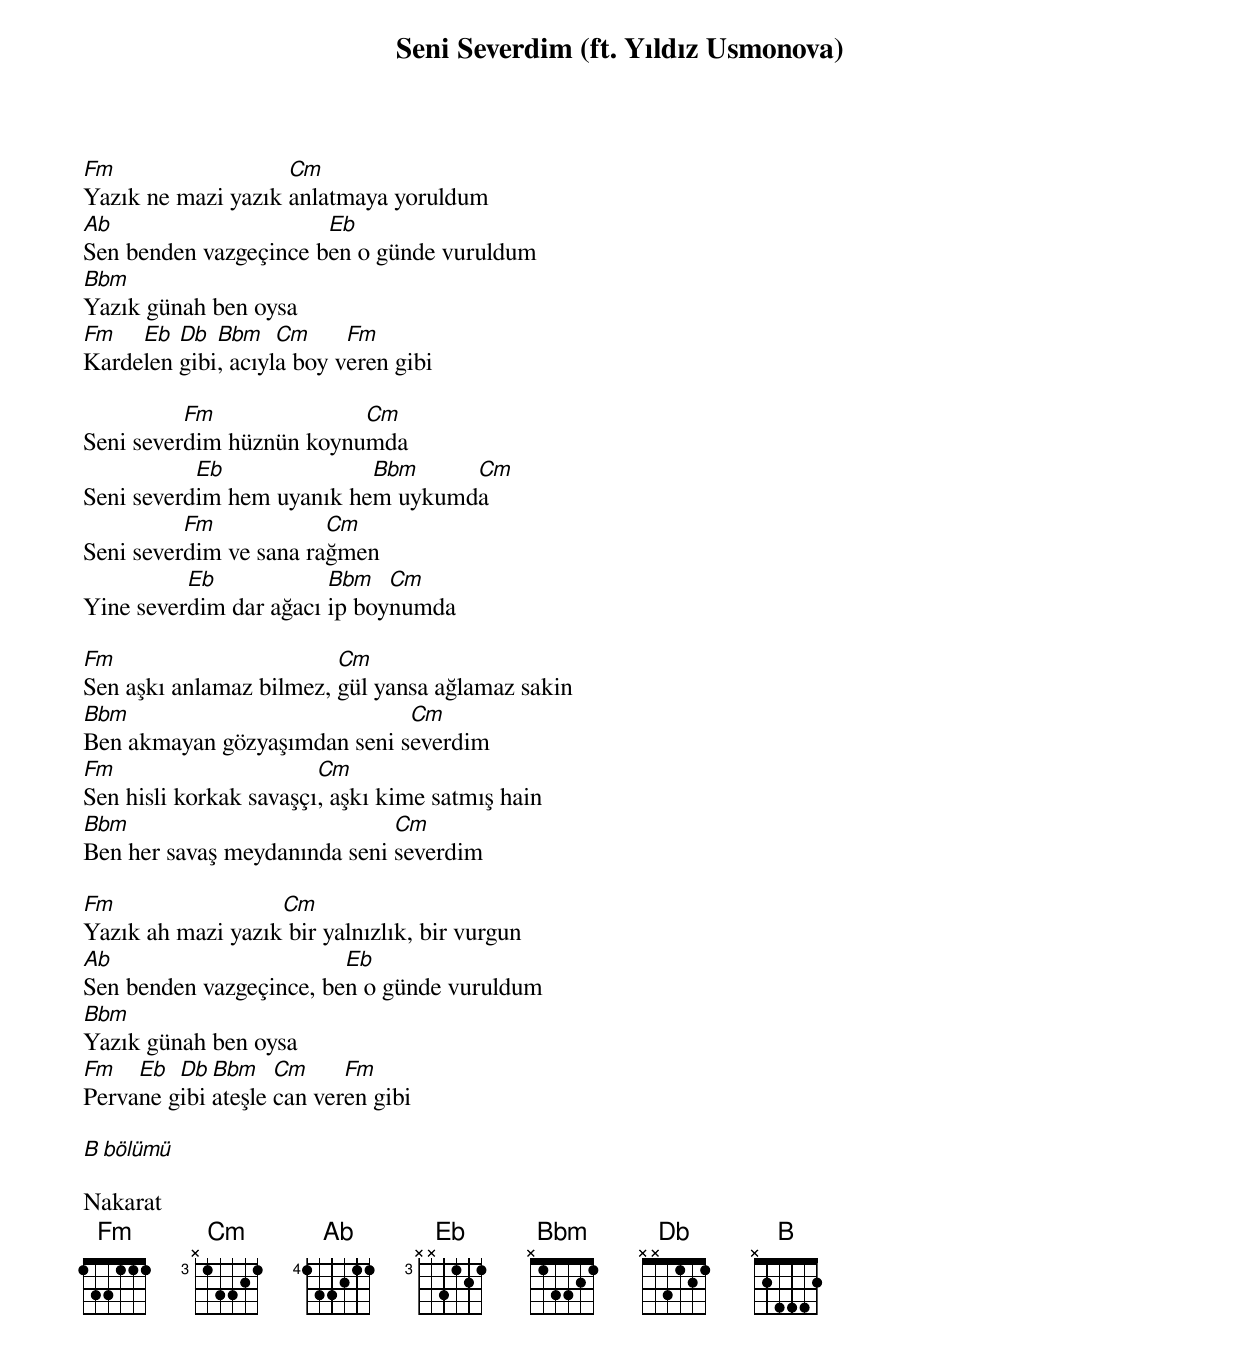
{title: Seni Severdim (ft. Yıldız Usmonova)}
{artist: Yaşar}

Fm                  Cm
Yazık ne mazi yazık anlatmaya yoruldum
Ab                     Eb
Sen benden vazgeçince ben o günde vuruldum
Bbm
Yazık günah ben oysa
Fm   Eb  Db  Bbm    Cm     Fm
Kardelen gibi, acıyla boy veren gibi

          Fm              Cm
Seni severdim hüznün koynumda
           Eb              Bbm     Cm
Seni severdim hem uyanık hem uykumda
          Fm            Cm
Seni severdim ve sana rağmen
          Eb            Bbm   Cm
Yine severdim dar ağacı ip boynumda

Fm                       Cm
Sen aşkı anlamaz bilmez, gül yansa ağlamaz sakin
Bbm                           Cm
Ben akmayan gözyaşımdan seni severdim
Fm                      Cm
Sen hisli korkak savaşçı, aşkı kime satmış hain
Bbm                           Cm
Ben her savaş meydanında seni severdim

Fm                 Cm
Yazık ah mazi yazık bir yalnızlık, bir vurgun
Ab                       Eb
Sen benden vazgeçince, ben o günde vuruldum
Bbm
Yazık günah ben oysa
Fm   Eb  Db  Bbm    Cm     Fm
Pervane gibi ateşle can veren gibi

B bölümü

Nakarat
